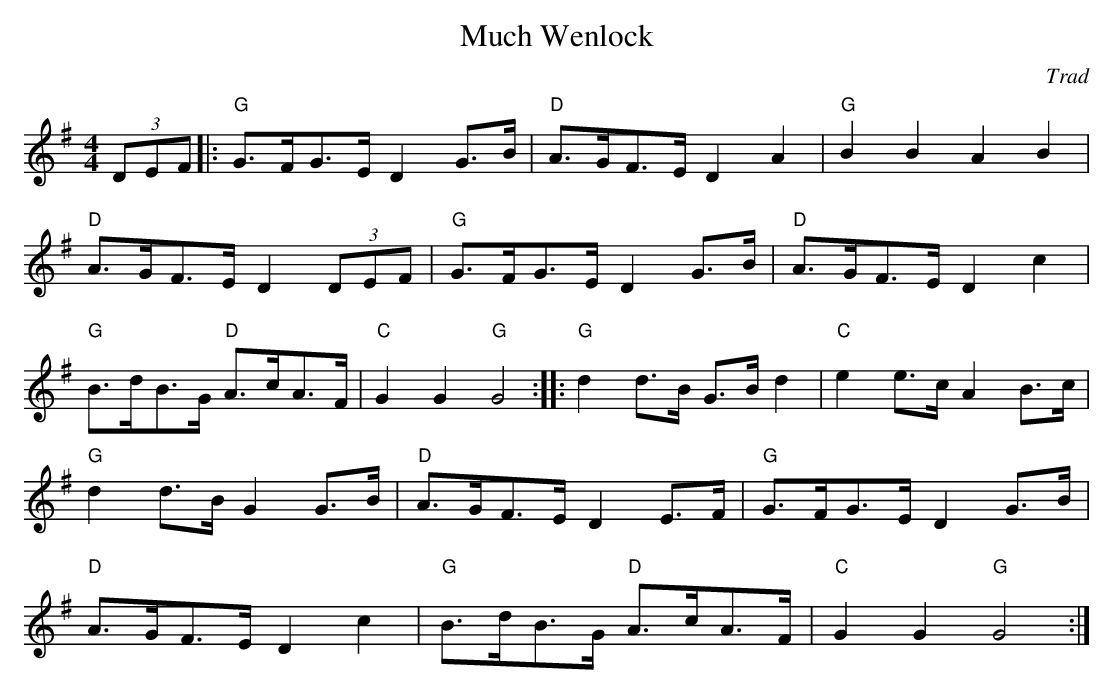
X:1
T:Much Wenlock
C:Trad
M:4/4
L:1/8
E:9
K:G
(3DEF|:"G"G>FG>E D2 G>B|"D"A>GF>E D2 A2|"G"B2 B2 A2 B2|"D"A>GF>E D2 (3DEF|\
"G"G>FG>E D2 G>B|"D"A>GF>E D2 c2|"G"B>dB>G "D"A>cA>F|"C"G2 G2 "G"G4::\
"G"d2 d>B G>B d2|"C"e2 e>c A2 B>c|"G"d2 d>B G2 G>B|"D"A>GF>E D2 E>F|\
"G"G>FG>E D2 G>B|"D"A>GF>E D2 c2|"G"B>dB>G "D"A>cA>F|"C"G2 G2 "G"G4:|**
